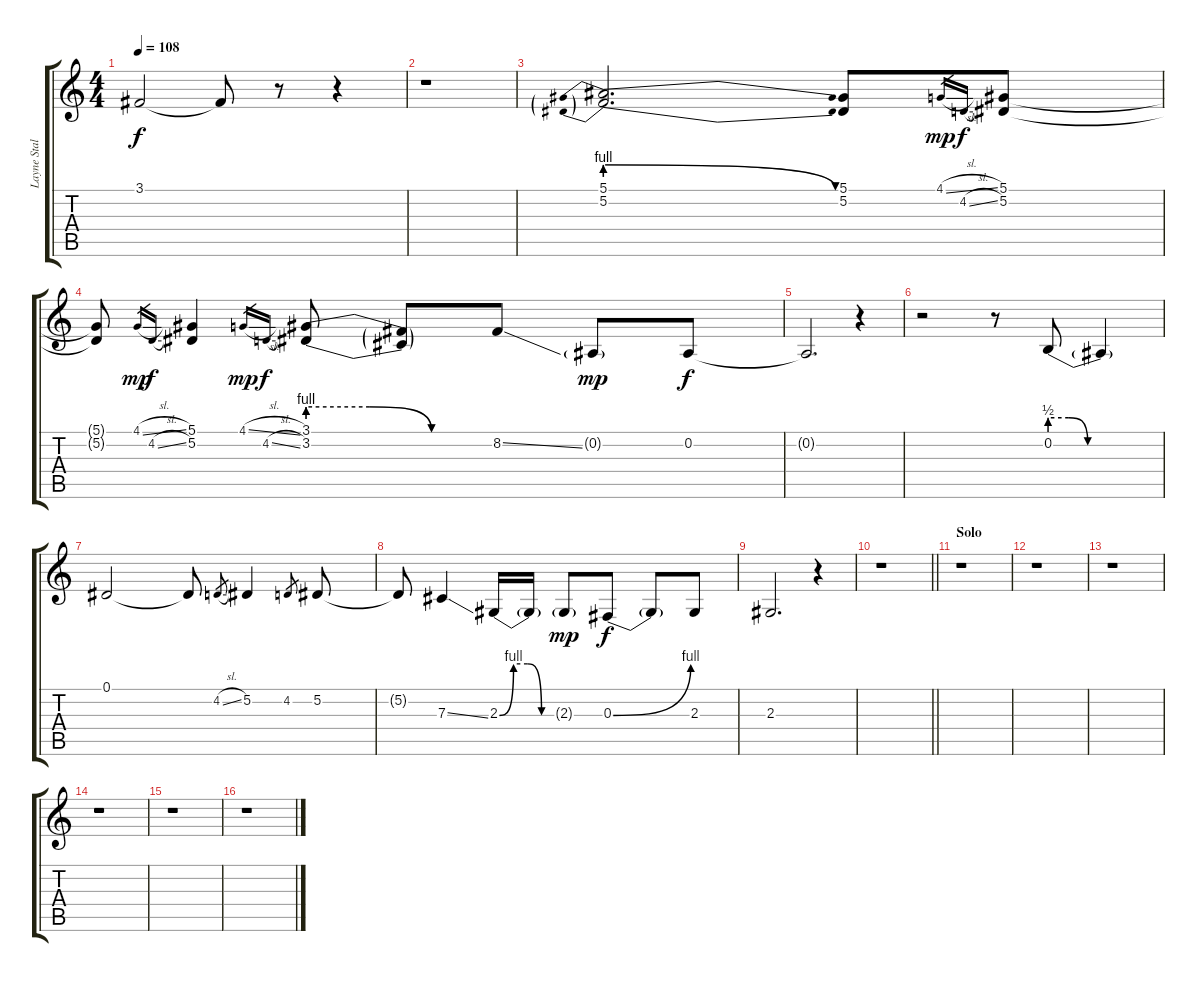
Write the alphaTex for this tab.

\track ("Layne Staley- Vocals" "Layne Stal") {instrument lead2sawtooth}
\staff {score tabs}
\tuning (Eb4 Bb3 Gb3 Db3 Ab2 Eb2) {hide}
\ts (4 4)
\tempo 108
\clef g2
\ks c
3.1{t}.2{dy f} 3.1{t}.8 r.8 r.4 |
r.1 |
(5.1{be (prebendrelease 0 4 60 0)} 5.2{be (prebendrelease 0 4 60 0)}).2{d} (5.1 5.2).8 4.1{sl}.16{gr dy mp} 4.2{sl}.16{gr dy f} (5.1 5.2).8 |
(5.1{t} 5.2{t}).8 4.1{sl}.16{gr dy mp} 4.2{sl}.16{gr dy f} (5.1 5.2).4 4.1{sl}.16{gr dy mp} 4.2{sl}.16{gr dy f} (3.1{be (custom 0 4 20 4 40 0 60 0)} 3.2{be (custom 0 4 20 4 40 0 60 0)}).8 (3.1{t} 3.2{t}).8 8.2{ss}.8 0.2{g}.8{dy mp} 0.2.8{dy f} |
0.2{t}.2{d} r.4 |
r.2 r.8 0.2{be (custom 0 2 10 2 20 0 40 0 60 0)}.8 0.2{t}.4 |
0.1.2 0.1{t}.8 4.2{sl}.8{gr} 5.2.4 4.2.8{gr} 5.2.8 |
5.2{t}.8 7.3{ss}.4 2.3{be (custom 0 0 15 4 30 4 45 0 60 0)}.16 2.3{t}.16 2.3{g}.8{dy mp} 0.3{be (bend 0 0 60 4)}.8{dy f} 0.3{t}.8 2.3.8 |
2.3.2{d} r.4 |
\barLineRight lightlight
r.1 |
\section ("" "Solo")
r.1 |
r.1 |
r.1 |
r.1 |
r.1 |
r.1
